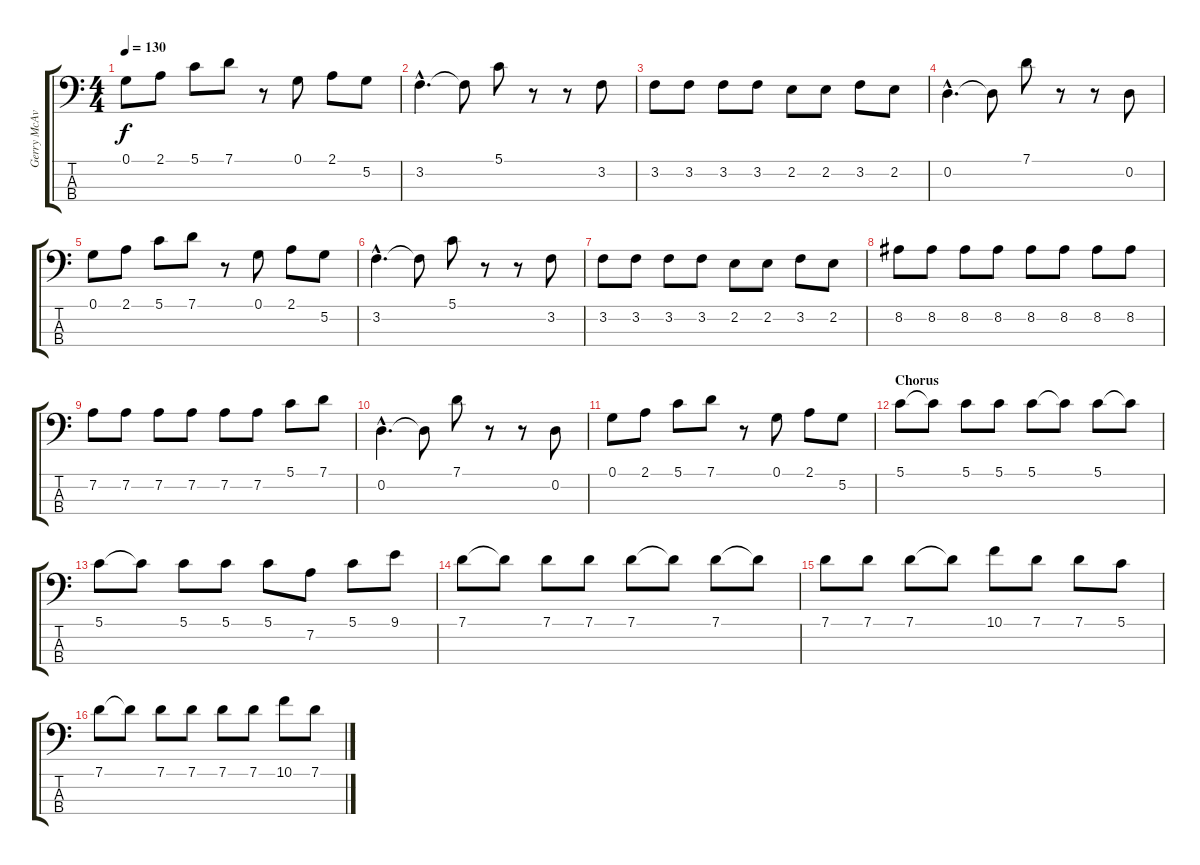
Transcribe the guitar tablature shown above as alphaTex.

\track ("Gerry McAvoy" "Gerry McAv") {instrument electricbasspick}
\staff {score tabs}
\tuning (G2 D2 A1 E1) {hide}
\ts (4 4)
\tempo 130
\clef f4
\ks c
0.1.8{dy f} 2.1.8 5.1.8 7.1.8 r.8 0.1.8 2.1.8 5.2.8 |
3.2{hac}.4{d} 3.2{t}.8 5.1.8 r.8 r.8 3.2.8 |
3.2.8 3.2.8 3.2.8 3.2.8 2.2.8 2.2.8 3.2.8 2.2.8 |
0.2{hac}.4{d} 0.2{t}.8 7.1.8 r.8 r.8 0.2.8 |
0.1.8 2.1.8 5.1.8 7.1.8 r.8 0.1.8 2.1.8 5.2.8 |
3.2{hac}.4{d} 3.2{t}.8 5.1.8 r.8 r.8 3.2.8 |
3.2.8 3.2.8 3.2.8 3.2.8 2.2.8 2.2.8 3.2.8 2.2.8 |
8.2.8 8.2.8 8.2.8 8.2.8 8.2.8 8.2.8 8.2.8 8.2.8 |
7.2.8 7.2.8 7.2.8 7.2.8 7.2.8 7.2.8 5.1.8 7.1.8 |
0.2{hac}.4{d} 0.2{t}.8 7.1.8 r.8 r.8 0.2.8 |
0.1.8 2.1.8 5.1.8 7.1.8 r.8 0.1.8 2.1.8 5.2.8 |
\section ("" "Chorus")
5.1.8 5.1{t}.8 5.1.8 5.1.8 5.1.8 5.1{t}.8 5.1.8 5.1{t}.8 |
5.1.8 5.1{t}.8 5.1.8 5.1.8 5.1.8 7.2.8 5.1.8 9.1.8 |
7.1.8 7.1{t}.8 7.1.8 7.1.8 7.1.8 7.1{t}.8 7.1.8 7.1{t}.8 |
7.1.8 7.1.8 7.1.8 7.1{t}.8 10.1.8 7.1.8 7.1.8 5.1.8 |
7.1.8 7.1{t}.8 7.1.8 7.1.8 7.1.8 7.1.8 10.1.8 7.1.8
